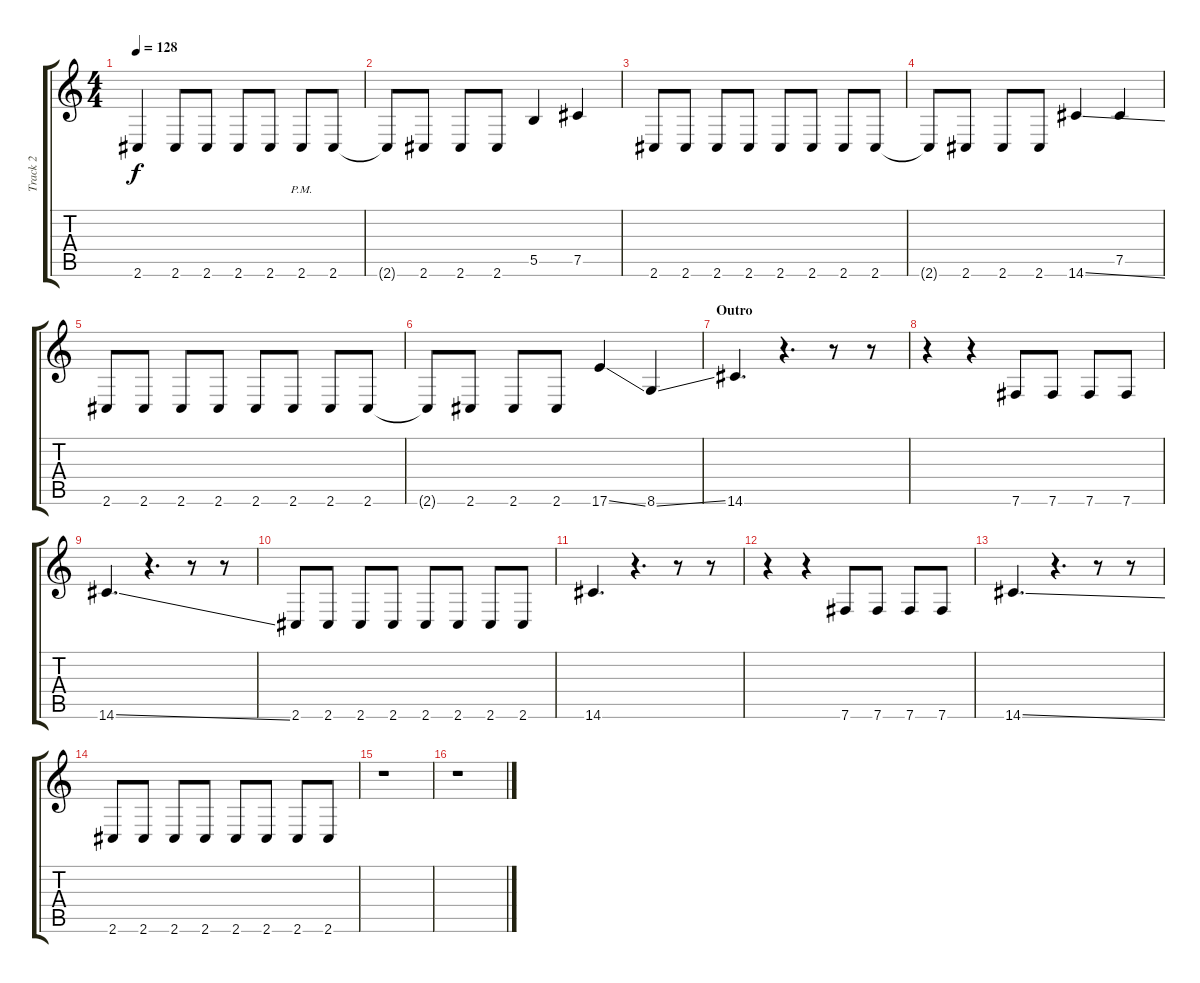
\track ("Track 2" "Track 2") {instrument electricbassfinger}
\staff {score tabs}
\tuning (E4 B3 E3 B2 Gb2 B1) {hide}
\ts (4 4)
\tempo 128
\clef g2
\ks c
2.6.4{dy f} 2.6.8 2.6.8 2.6.8 2.6.8 2.6{pm}.8 2.6.8 |
2.6{t}.8 2.6.8 2.6.8 2.6.8 5.5.4 7.5.4 |
2.6.8 2.6.8 2.6.8 2.6.8 2.6.8 2.6.8 2.6.8 2.6.8 |
2.6{t}.8 2.6.8 2.6.8 2.6.8 14.6{ss}.4 7.5.4 |
2.6.8 2.6.8 2.6.8 2.6.8 2.6.8 2.6.8 2.6.8 2.6.8 |
2.6{t}.8 2.6.8 2.6.8 2.6.8 17.6{ss}.4 8.6{ss}.4 |
\section ("" "Outro")
14.6.4{d} r.4{d} r.8 r.8 |
r.4 r.4 7.6.8 7.6.8 7.6.8 7.6.8 |
14.6{ss}.4{d} r.4{d} r.8 r.8 |
2.6.8 2.6.8 2.6.8 2.6.8 2.6.8 2.6.8 2.6.8 2.6.8 |
14.6.4{d} r.4{d} r.8 r.8 |
r.4 r.4 7.6.8 7.6.8 7.6.8 7.6.8 |
14.6{ss}.4{d} r.4{d} r.8 r.8 |
2.6.8 2.6.8 2.6.8 2.6.8 2.6.8 2.6.8 2.6.8 2.6.8 |
r.1 |
r.1
